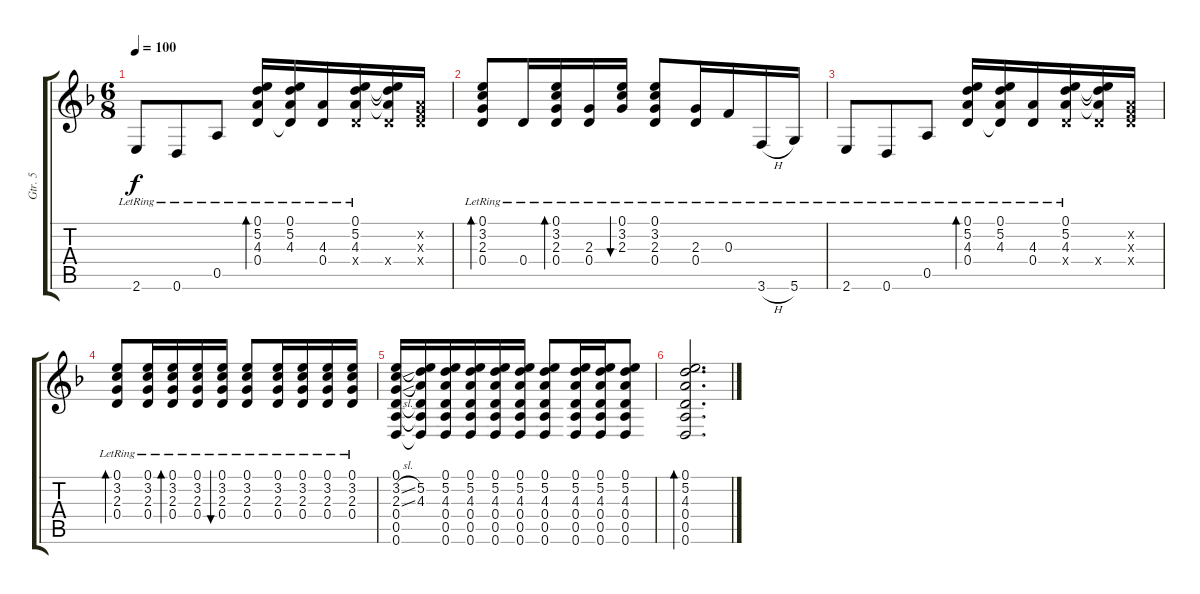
\track ("Gtr. 5" "Gtr. 5") {instrument acousticguitarsteel}
\staff {score tabs}
\tuning (E4 A3 F3 D3 A2 D2) {hide}
\ts (6 8)
\tempo 100
\clef g2
\ks f
2.6{lr}.8{dy f} 0.6{lr}.8 0.5{lr}.8 (0.1{lr} 5.2{lr} 4.3{lr} 0.4{lr}).16{bd 60} (0.1{lr} 5.2{lr} 4.3{lr} 0.4{t}).16 (4.3{lr} 0.4{lr}).16 (0.1{lr} 5.2{lr} 4.3{lr} 0.4{x}).16 (0.1{t} 5.2{t} 4.3{t} 0.4{x}).16 (0.2{x} 0.3{x} 0.4{x}).16 |
(0.1{lr} 3.2{lr} 2.3{lr} 0.4{lr}).8{bd 60} 0.4{lr}.16 (0.1{lr} 3.2{lr} 2.3{lr} 0.4{lr}).16{bd 120} (2.3{lr} 0.4{lr}).16 (0.1{lr} 3.2{lr} 2.3{lr}).16{bu 120} (0.1{lr} 3.2{lr} 2.3{lr} 0.4{lr}).8 (2.3{lr} 0.4{lr}).16 0.3{lr}.16 3.6{h lr}.16 5.6{lr}.16 |
2.6{lr}.8 0.6{lr}.8 0.5{lr}.8 (0.1{lr} 5.2{lr} 4.3{lr} 0.4{lr}).16{bd 60} (0.1{lr} 5.2{lr} 4.3{lr} 0.4{t}).16 (4.3{lr} 0.4{lr}).16 (0.1{lr} 5.2{lr} 4.3{lr} 0.4{x}).16 (0.1{t} 5.2{t} 4.3{t} 0.4{x}).16 (0.2{x} 0.3{x} 0.4{x}).16 |
(0.1{lr} 3.2{lr} 2.3{lr} 0.4{lr}).8{bd 60} (0.1{lr} 3.2{lr} 2.3{lr} 0.4{lr}).16 (0.1{lr} 3.2{lr} 2.3{lr} 0.4{lr}).16{bd 120} (0.1{lr} 3.2{lr} 2.3{lr} 0.4{lr}).16 (0.1{lr} 3.2{lr} 2.3{lr} 0.4{lr}).16{bu 120} (0.1{lr} 3.2{lr} 2.3{lr} 0.4{lr}).8 (0.1{lr} 3.2{lr} 2.3{lr} 0.4{lr}).16 (0.1{lr} 3.2{lr} 2.3{lr} 0.4{lr}).16 (0.1{lr} 3.2{lr} 2.3{lr} 0.4{lr}).16 (0.1{lr} 3.2{lr} 2.3{lr} 0.4{lr}).16 |
(0.1 3.2{sl} 2.3{sl} 0.4 0.5 0.6).16 (0.1{t} 5.2 4.3 0.4{t} 0.5{t} 0.6{t}).16 (0.1 5.2 4.3 0.4 0.5 0.6).16 (0.1 5.2 4.3 0.4 0.5 0.6).16 (0.1 5.2 4.3 0.4 0.5 0.6).16 (0.1 5.2 4.3 0.4 0.5 0.6).16 (0.1 5.2 4.3 0.4 0.5 0.6).8 (0.1 5.2 4.3 0.4 0.5 0.6).16 (0.1 5.2 4.3 0.4 0.5 0.6).16 (0.1 5.2 4.3 0.4 0.5 0.6).8 |
(0.1 5.2 4.3 0.4 0.5 0.6).2{d bd 120}
